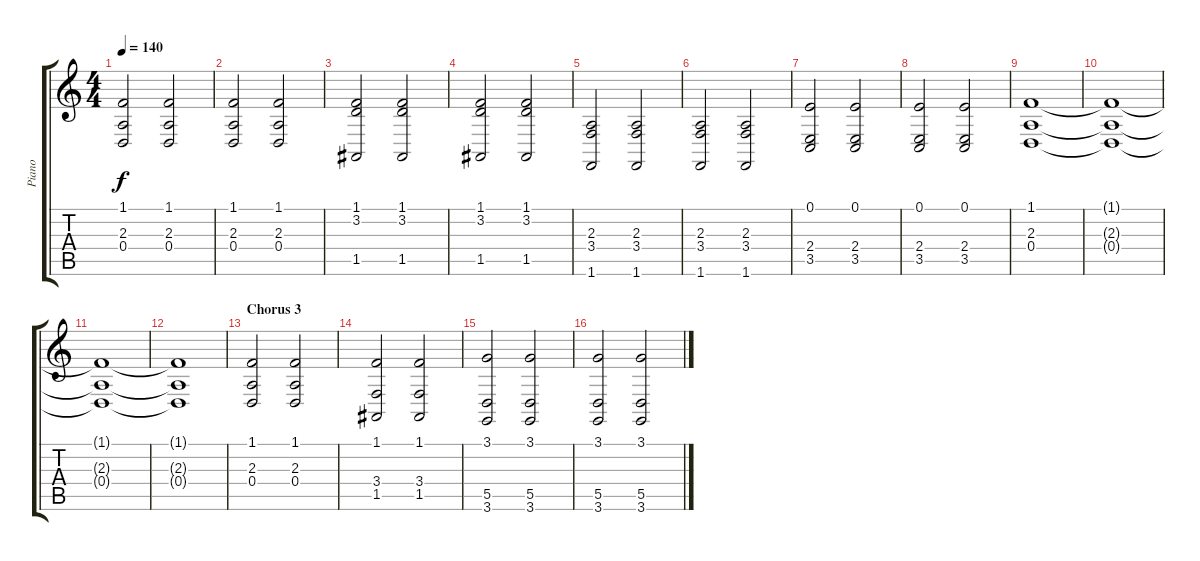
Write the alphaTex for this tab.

\track ("Piano" "Piano") {instrument acousticgrandpiano}
\staff {score tabs}
\tuning (E4 B3 G3 D3 A2 E2) {hide}
\ts (4 4)
\tempo 140
\clef g2
\ks c
(1.1 2.3 0.4).2{dy f} (1.1 2.3 0.4).2 |
(1.1 2.3 0.4).2 (1.1 2.3 0.4).2 |
(1.1 3.2 1.5).2 (1.1 3.2 1.5).2 |
(1.1 3.2 1.5).2 (1.1 3.2 1.5).2 |
(2.3 3.4 1.6).2 (2.3 3.4 1.6).2 |
(2.3 3.4 1.6).2 (2.3 3.4 1.6).2 |
(0.1 2.4 3.5).2 (0.1 2.4 3.5).2 |
(0.1 2.4 3.5).2 (0.1 2.4 3.5).2 |
(1.1 2.3 0.4).1 |
(1.1{t} 2.3{t} 0.4{t}).1 |
(1.1{t} 2.3{t} 0.4{t}).1 |
(1.1{t} 2.3{t} 0.4{t}).1 |
\section ("" "Chorus 3")
(1.1 2.3 0.4).2 (1.1 2.3 0.4).2 |
(1.1 3.4 1.5).2 (1.1 3.4 1.5).2 |
(3.1 5.5 3.6).2 (3.1 5.5 3.6).2 |
(3.1 5.5 3.6).2 (3.1 5.5 3.6).2
